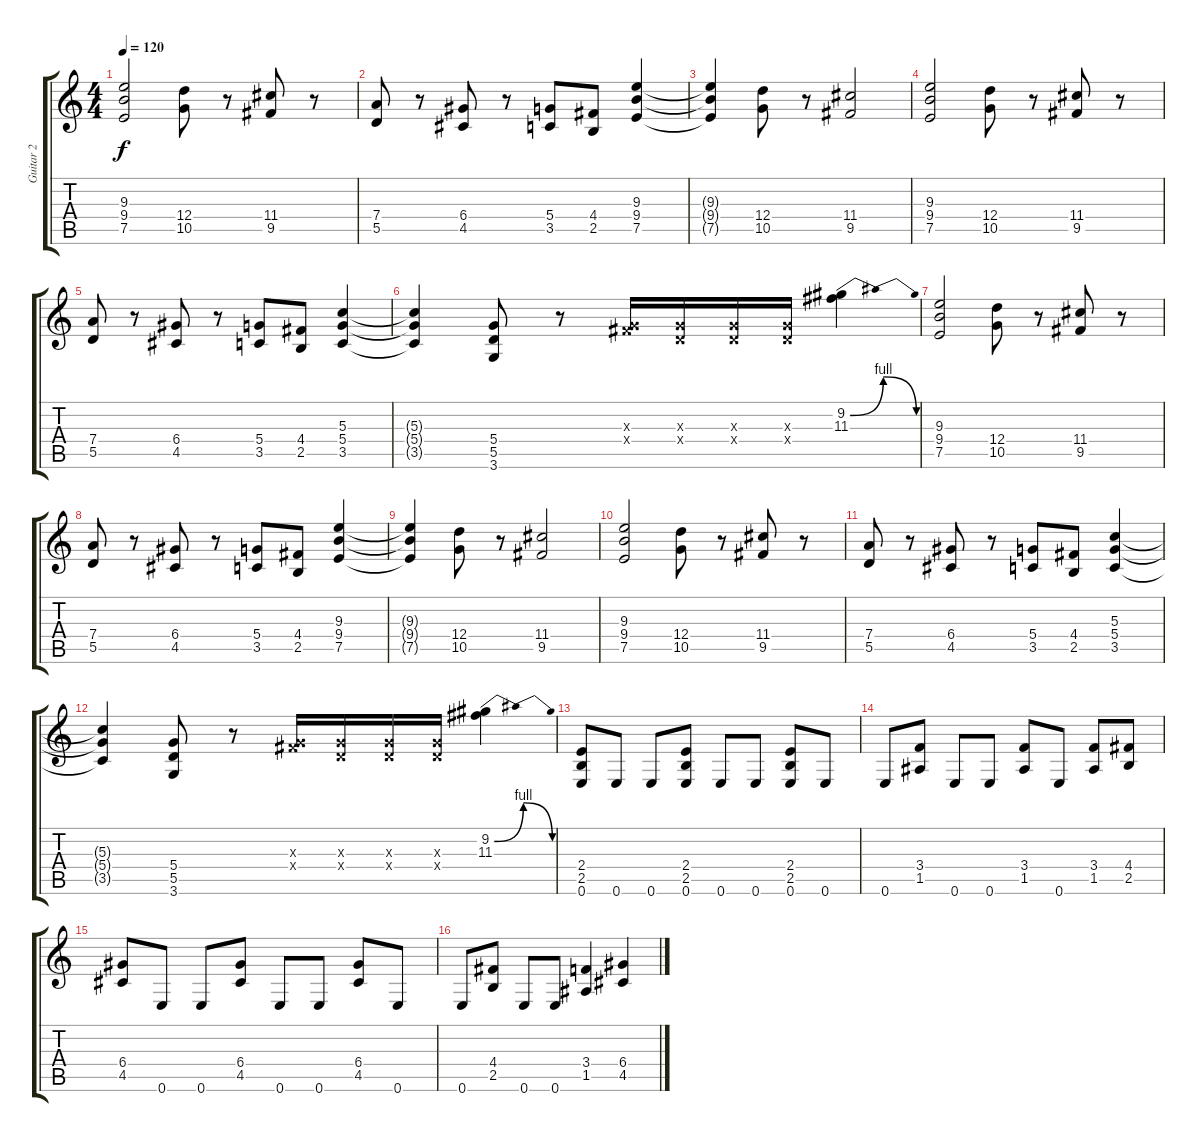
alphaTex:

\track ("Guitar 2" "Guitar 2") {instrument distortionguitar}
\staff {score tabs}
\tuning (E4 B3 G3 D3 A2 E2) {hide}
\ts (4 4)
\tempo 120
\tempo 142
\tempo 120
\clef g2
\ks c
(9.3 9.4 7.5).2{dy f instrument distortionguitar} (12.4 10.5).8 r.8 (11.4 9.5).8 r.8 |
(7.4 5.5).8 r.8 (6.4 4.5).8 r.8 (5.4 3.5).8 (4.4 2.5).8 (9.3 9.4 7.5).4 |
(9.3{t} 9.4{t} 7.5{t}).4 (12.4 10.5).8 r.8 (11.4 9.5).2 |
(9.3 9.4 7.5).2 (12.4 10.5).8 r.8 (11.4 9.5).8 r.8 |
(7.4 5.5).8 r.8 (6.4 4.5).8 r.8 (5.4 3.5).8 (4.4 2.5).8 (5.3 5.4 3.5).4 |
(5.3{t} 5.4{t} 3.5{t}).4 (5.4 5.5 3.6).8 r.8 (0.3{x} 4.4{x}).16 (0.3{x} 0.4{x}).16 (0.3{x} 0.4{x}).16 (0.3{x} 0.4{x}).16 (9.2{be (bendrelease 0 0 15 4 15 4 60 0)} 11.3).4 |
(9.3 9.4 7.5).2 (12.4 10.5).8 r.8 (11.4 9.5).8 r.8 |
(7.4 5.5).8 r.8 (6.4 4.5).8 r.8 (5.4 3.5).8 (4.4 2.5).8 (9.3 9.4 7.5).4 |
(9.3{t} 9.4{t} 7.5{t}).4 (12.4 10.5).8 r.8 (11.4 9.5).2 |
(9.3 9.4 7.5).2 (12.4 10.5).8 r.8 (11.4 9.5).8 r.8 |
(7.4 5.5).8 r.8 (6.4 4.5).8 r.8 (5.4 3.5).8 (4.4 2.5).8 (5.3 5.4 3.5).4 |
(5.3{t} 5.4{t} 3.5{t}).4 (5.4 5.5 3.6).8 r.8 (0.3{x} 4.4{x}).16 (0.3{x} 0.4{x}).16 (0.3{x} 0.4{x}).16 (0.3{x} 0.4{x}).16 (9.2{be (bendrelease 0 0 15 4 15 4 60 0)} 11.3).4 |
(2.4 2.5 0.6).8 0.6.8 0.6.8 (2.4 2.5 0.6).8 0.6.8 0.6.8 (2.4 2.5 0.6).8 0.6.8 |
0.6.8 (3.4 1.5).8 0.6.8 0.6.8 (3.4 1.5).8 0.6.8 (3.4 1.5).8 (4.4 2.5).8 |
(6.4 4.5).8 0.6.8 0.6.8 (6.4 4.5).8 0.6.8 0.6.8 (6.4 4.5).8 0.6.8 |
0.6.8 (4.4 2.5).8 0.6.8 0.6.8 (3.4 1.5).4 (6.4 4.5).4
